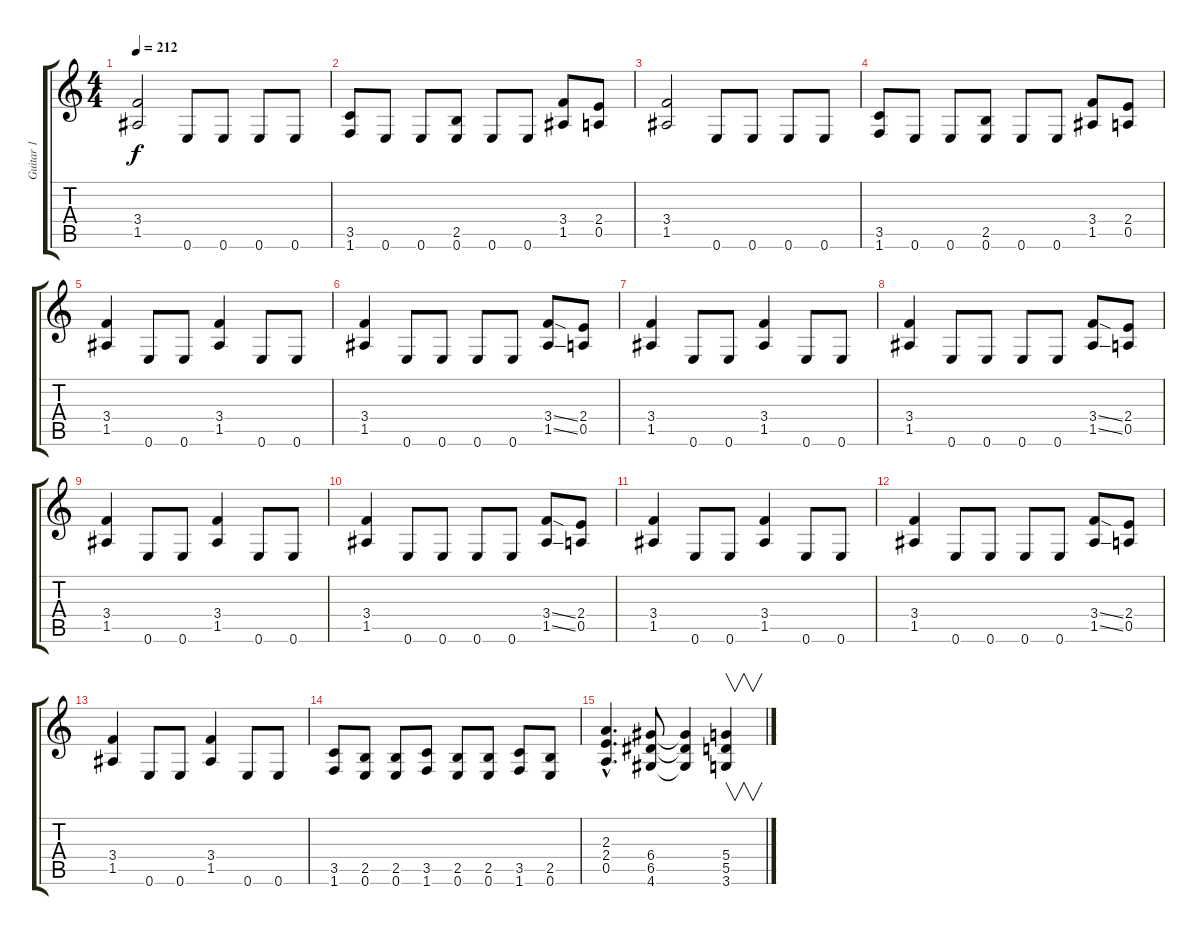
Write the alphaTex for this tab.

\track ("Guitar 1" "Guitar 1") {instrument distortionguitar}
\staff {score tabs}
\tuning (E4 B3 G3 D3 A2 E2) {hide}
\ts (4 4)
\tempo 212
\clef g2
\ks c
(3.4 1.5).2{dy f} 0.6.8 0.6.8 0.6.8 0.6.8 |
(3.5 1.6).8 0.6.8 0.6.8 (2.5 0.6).8 0.6.8 0.6.8 (3.4 1.5).8 (2.4 0.5).8 |
(3.4 1.5).2 0.6.8 0.6.8 0.6.8 0.6.8 |
(3.5 1.6).8 0.6.8 0.6.8 (2.5 0.6).8 0.6.8 0.6.8 (3.4 1.5).8 (2.4 0.5).8 |
(3.4 1.5).4 0.6.8 0.6.8 (3.4 1.5).4 0.6.8 0.6.8 |
(3.4 1.5).4 0.6.8 0.6.8 0.6.8 0.6.8 (3.4{ss} 1.5{ss}).8 (2.4 0.5).8 |
(3.4 1.5).4 0.6.8 0.6.8 (3.4 1.5).4 0.6.8 0.6.8 |
(3.4 1.5).4 0.6.8 0.6.8 0.6.8 0.6.8 (3.4{ss} 1.5{ss}).8 (2.4 0.5).8 |
(3.4 1.5).4 0.6.8 0.6.8 (3.4 1.5).4 0.6.8 0.6.8 |
(3.4 1.5).4 0.6.8 0.6.8 0.6.8 0.6.8 (3.4{ss} 1.5{ss}).8 (2.4 0.5).8 |
(3.4 1.5).4 0.6.8 0.6.8 (3.4 1.5).4 0.6.8 0.6.8 |
(3.4 1.5).4 0.6.8 0.6.8 0.6.8 0.6.8 (3.4{ss} 1.5{ss}).8 (2.4 0.5).8 |
(3.4 1.5).4 0.6.8 0.6.8 (3.4 1.5).4 0.6.8 0.6.8 |
(3.5 1.6).8 (2.5 0.6).8 (2.5 0.6).8 (3.5 1.6).8 (2.5 0.6).8 (2.5 0.6).8 (3.5 1.6).8 (2.5 0.6).8 |
(2.3{hac} 2.4{hac} 0.5{hac}).4{d} (6.4 6.5 4.6).8 (6.4{t} 6.5{t} 4.6{t}).4 (5.4 5.5 3.6).4{v}
